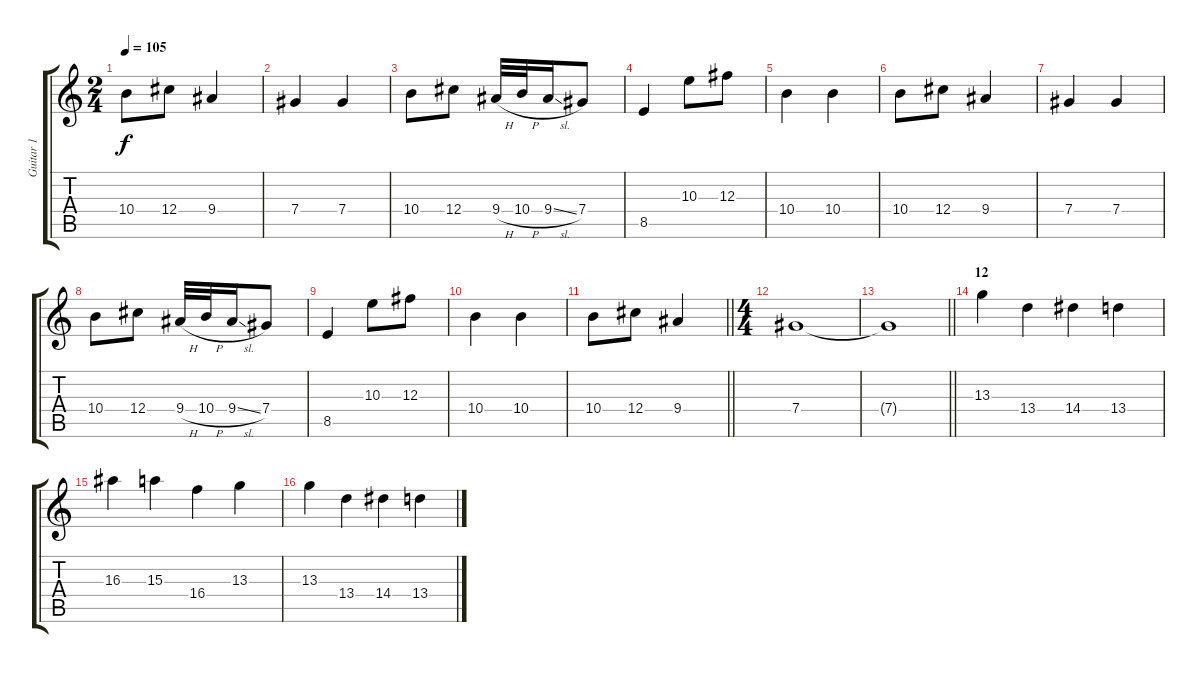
\track ("Guitar 1" "Guitar 1") {instrument distortionguitar}
\staff {score tabs}
\tuning (Eb4 Bb3 Gb3 Db3 Ab2 Eb2) {hide}
\ts (2 4)
\tempo 105
\clef g2
\ks c
10.4.8{dy f} 12.4.8 9.4.4 |
7.4.4 7.4.4 |
10.4.8 12.4.8 9.4{h}.32 10.4{h}.32 9.4{sl}.16 7.4.8 |
8.5.4 10.3.8 12.3.8 |
10.4.4 10.4.4 |
10.4.8 12.4.8 9.4.4 |
7.4.4 7.4.4 |
10.4.8 12.4.8 9.4{h}.32 10.4{h}.32 9.4{sl}.16 7.4.8 |
8.5.4 10.3.8 12.3.8 |
10.4.4 10.4.4 |
\barLineRight lightlight
10.4.8 12.4.8 9.4.4 |
\ts (4 4)
\section ("" "")
7.4.1 |
\barLineRight lightlight
7.4{t}.1 |
\section ("" "12")
13.3.4 13.4.4 14.4.4 13.4.4 |
16.3.4 15.3.4 16.4.4 13.3.4 |
13.3.4 13.4.4 14.4.4 13.4.4
